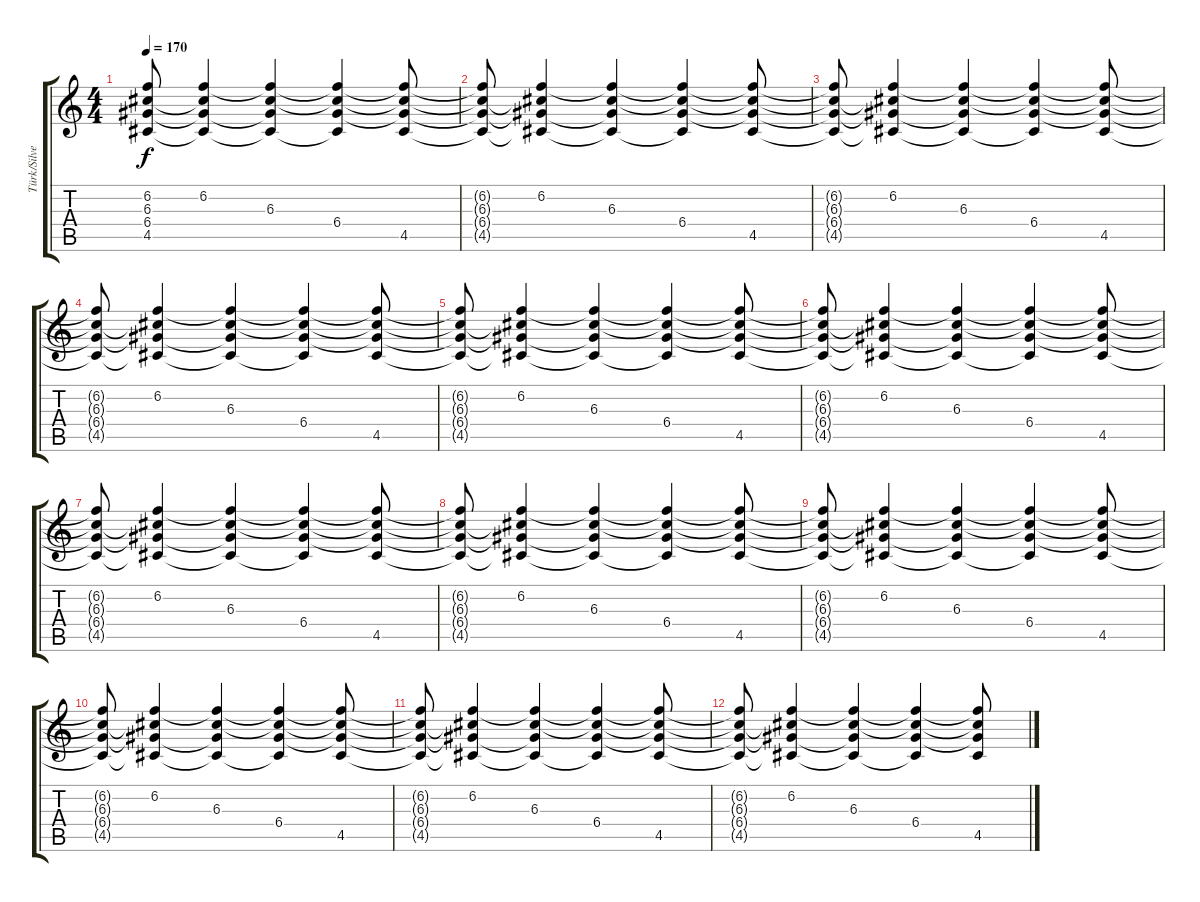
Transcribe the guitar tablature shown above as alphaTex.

\track ("Türk/Silver" "Türk/Silve") {instrument electricguitarclean}
\staff {score tabs}
\tuning (E4 B3 G3 D3 A2 E2) {hide}
\ts (4 4)
\tempo 170
\clef g2
\ks c
(6.2{t} 6.3{t} 6.4{t} 4.5{t}).8{dy f volume 8} (6.2 6.3{t} 6.4{t} 4.5{t}).4 (6.2{t} 6.3 6.4{t} 4.5{t}).4 (6.2{t} 6.3{t} 6.4 4.5{t}).4 (6.2{t} 6.3{t} 6.4{t} 4.5).8 |
(6.2{t} 6.3{t} 6.4{t} 4.5{t}).8 (6.2 6.3{t} 6.4{t} 4.5{t}).4 (6.2{t} 6.3 6.4{t} 4.5{t}).4 (6.2{t} 6.3{t} 6.4 4.5{t}).4 (6.2{t} 6.3{t} 6.4{t} 4.5).8 |
(6.2{t} 6.3{t} 6.4{t} 4.5{t}).8 (6.2 6.3{t} 6.4{t} 4.5{t}).4 (6.2{t} 6.3 6.4{t} 4.5{t}).4 (6.2{t} 6.3{t} 6.4 4.5{t}).4 (6.2{t} 6.3{t} 6.4{t} 4.5).8 |
(6.2{t} 6.3{t} 6.4{t} 4.5{t}).8 (6.2 6.3{t} 6.4{t} 4.5{t}).4 (6.2{t} 6.3 6.4{t} 4.5{t}).4 (6.2{t} 6.3{t} 6.4 4.5{t}).4 (6.2{t} 6.3{t} 6.4{t} 4.5).8 |
(6.2{t} 6.3{t} 6.4{t} 4.5{t}).8{volume 4} (6.2 6.3{t} 6.4{t} 4.5{t}).4 (6.2{t} 6.3 6.4{t} 4.5{t}).4 (6.2{t} 6.3{t} 6.4 4.5{t}).4 (6.2{t} 6.3{t} 6.4{t} 4.5).8 |
(6.2{t} 6.3{t} 6.4{t} 4.5{t}).8 (6.2 6.3{t} 6.4{t} 4.5{t}).4 (6.2{t} 6.3 6.4{t} 4.5{t}).4 (6.2{t} 6.3{t} 6.4 4.5{t}).4 (6.2{t} 6.3{t} 6.4{t} 4.5).8 |
(6.2{t} 6.3{t} 6.4{t} 4.5{t}).8 (6.2 6.3{t} 6.4{t} 4.5{t}).4 (6.2{t} 6.3 6.4{t} 4.5{t}).4 (6.2{t} 6.3{t} 6.4 4.5{t}).4 (6.2{t} 6.3{t} 6.4{t} 4.5).8 |
(6.2{t} 6.3{t} 6.4{t} 4.5{t}).8 (6.2 6.3{t} 6.4{t} 4.5{t}).4 (6.2{t} 6.3 6.4{t} 4.5{t}).4 (6.2{t} 6.3{t} 6.4 4.5{t}).4 (6.2{t} 6.3{t} 6.4{t} 4.5).8 |
(6.2{t} 6.3{t} 6.4{t} 4.5{t}).8{volume 0} (6.2 6.3{t} 6.4{t} 4.5{t}).4 (6.2{t} 6.3 6.4{t} 4.5{t}).4 (6.2{t} 6.3{t} 6.4 4.5{t}).4 (6.2{t} 6.3{t} 6.4{t} 4.5).8 |
(6.2{t} 6.3{t} 6.4{t} 4.5{t}).8 (6.2 6.3{t} 6.4{t} 4.5{t}).4 (6.2{t} 6.3 6.4{t} 4.5{t}).4 (6.2{t} 6.3{t} 6.4 4.5{t}).4 (6.2{t} 6.3{t} 6.4{t} 4.5).8 |
(6.2{t} 6.3{t} 6.4{t} 4.5{t}).8 (6.2 6.3{t} 6.4{t} 4.5{t}).4 (6.2{t} 6.3 6.4{t} 4.5{t}).4 (6.2{t} 6.3{t} 6.4 4.5{t}).4 (6.2{t} 6.3{t} 6.4{t} 4.5).8 |
(6.2{t} 6.3{t} 6.4{t} 4.5{t}).8 (6.2 6.3{t} 6.4{t} 4.5{t}).4 (6.2{t} 6.3 6.4{t} 4.5{t}).4 (6.2{t} 6.3{t} 6.4 4.5{t}).4 (6.2{t} 6.3{t} 6.4{t} 4.5).8
